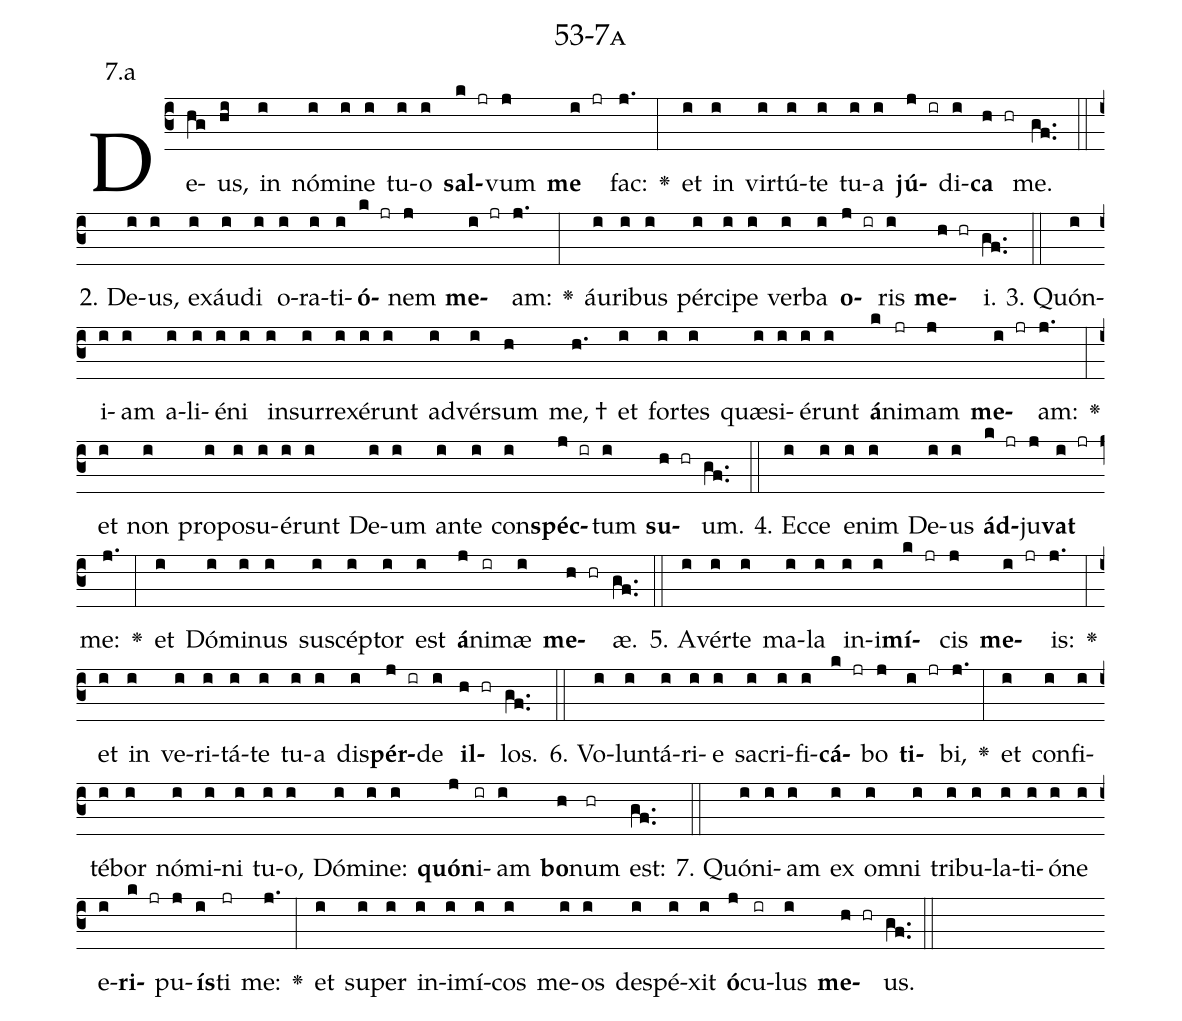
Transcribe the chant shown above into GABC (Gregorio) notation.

name: 53-7a;
annotation: 7.a;
%%
(c3)De(hg)us,(hi) in(i) nó(i)mi(i)ne(i) tu(i)o(i) <b>sal</b>(k jr)vum(j) <b>me</b>(i jr) fac:(j.) <v>\greheightstar</v>(:) et(i) in(i) vir(i)tú(i)te(i) tu(i)a(i) <b>jú</b>(j ir)di(i)<b>ca</b>(h hr) me.(gf..) (::)
2. De(i)us,(i) ex(i)áu(i)di(i) o(i)ra(i)ti(i)<b>ó</b>(k jr)nem(j) <b>me</b>(i jr)am:(j.) <v>\greheightstar</v>(:) áu(i)ri(i)bus(i) pér(i)ci(i)pe(i) ver(i)ba(i) <b>o</b>(j ir)ris(i) <b>me</b>(h hr)i.(gf..) (::)
3. Quón(i)i(i)am(i) a(i)li(i)é(i)ni(i) in(i)sur(i)re(i)xé(i)runt(i) ad(i)vér(i)sum(h) me, †(h.) et(i) for(i)tes(i) quæ(i)si(i)é(i)runt(i) <b>á</b>(k)ni(jr)mam(j) <b>me</b>(i jr)am:(j.) <v>\greheightstar</v>(:) et(i) non(i) pro(i)po(i)su(i)é(i)runt(i) De(i)um(i) an(i)te(i) con(i)<b>spéc</b>(j ir)tum(i) <b>su</b>(h hr)um.(gf..) (::)
4. Ec(i)ce(i) e(i)nim(i) De(i)us(i) <b>ád</b>(k jr)ju(j)<b>vat</b>(i jr) me:(j.) <v>\greheightstar</v>(:) et(i) Dó(i)mi(i)nus(i) su(i)scép(i)tor(i) est(i) <b>á</b>(j)ni(ir)mæ(i) <b>me</b>(h hr)æ.(gf..) (::)
5. A(i)vér(i)te(i) ma(i)la(i) in(i)i(i)<b>mí</b>(k jr)cis(j) <b>me</b>(i jr)is:(j.) <v>\greheightstar</v>(:) et(i) in(i) ve(i)ri(i)tá(i)te(i) tu(i)a(i) dis(i)<b>pér</b>(j ir)de(i) <b>il</b>(h hr)los.(gf..) (::)
6. Vo(i)lun(i)tá(i)ri(i)e(i) sa(i)cri(i)fi(i)<b>cá</b>(k jr)bo(j) <b>ti</b>(i jr)bi,(j.) <v>\greheightstar</v>(:) et(i) con(i)fi(i)té(i)bor(i) nó(i)mi(i)ni(i) tu(i)o,(i) Dó(i)mi(i)ne:(i) <b>quón</b>(j)i(ir)am(i) <b>bo</b>(h)num(hr) est:(gf..) (::)
7. Quón(i)i(i)am(i) ex(i) om(i)ni(i) tri(i)bu(i)la(i)ti(i)ó(i)ne(i) e(i)<b>ri</b>(k jr)pu(j)<b>ís</b>(i)ti(jr) me:(j.) <v>\greheightstar</v>(:) et(i) su(i)per(i) in(i)i(i)mí(i)cos(i) me(i)os(i) de(i)spé(i)xit(i) <b>ó</b>(j)cu(ir)lus(i) <b>me</b>(h hr)us.(gf..) (::)
